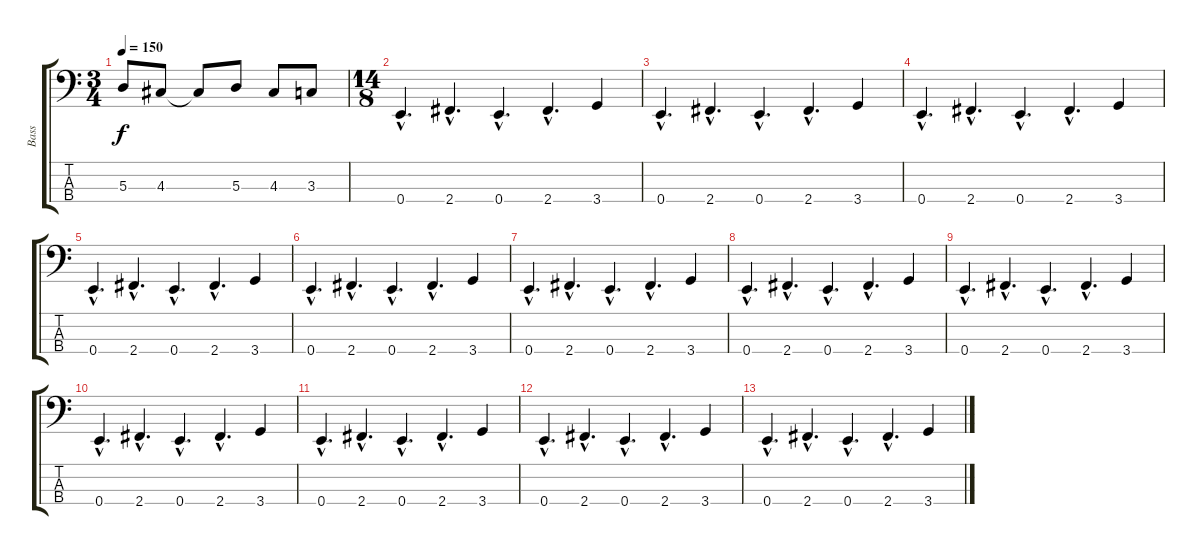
\track ("Bass" "Bass") {instrument electricbassfinger}
\staff {score tabs}
\tuning (G2 D2 A1 E1) {hide}
\ts (3 4)
\tempo 150
\clef f4
\ks c
5.3{t}.8{dy f} 4.3.8 4.3{t}.8 5.3.8 4.3.8 3.3.8 |
\ts (14 8)
0.4{hac}.4{d} 2.4{hac}.4{d} 0.4{hac}.4{d} 2.4{hac}.4{d} 3.4.4 |
0.4{hac}.4{d} 2.4{hac}.4{d} 0.4{hac}.4{d} 2.4{hac}.4{d} 3.4.4 |
0.4{hac}.4{d} 2.4{hac}.4{d} 0.4{hac}.4{d} 2.4{hac}.4{d} 3.4.4 |
0.4{hac}.4{d volume 11} 2.4{hac}.4{d} 0.4{hac}.4{d} 2.4{hac}.4{d} 3.4.4 |
0.4{hac}.4{d} 2.4{hac}.4{d} 0.4{hac}.4{d} 2.4{hac}.4{d} 3.4.4 |
0.4{hac}.4{d volume 8} 2.4{hac}.4{d} 0.4{hac}.4{d} 2.4{hac}.4{d} 3.4.4 |
0.4{hac}.4{d} 2.4{hac}.4{d} 0.4{hac}.4{d} 2.4{hac}.4{d} 3.4.4 |
0.4{hac}.4{d volume 6} 2.4{hac}.4{d} 0.4{hac}.4{d} 2.4{hac}.4{d} 3.4.4 |
0.4{hac}.4{d} 2.4{hac}.4{d} 0.4{hac}.4{d} 2.4{hac}.4{d} 3.4.4 |
0.4{hac}.4{d volume 3} 2.4{hac}.4{d} 0.4{hac}.4{d} 2.4{hac}.4{d} 3.4.4 |
0.4{hac}.4{d} 2.4{hac}.4{d} 0.4{hac}.4{d} 2.4{hac}.4{d} 3.4.4 |
0.4{hac}.4{d volume 0} 2.4{hac}.4{d} 0.4{hac}.4{d} 2.4{hac}.4{d} 3.4.4
